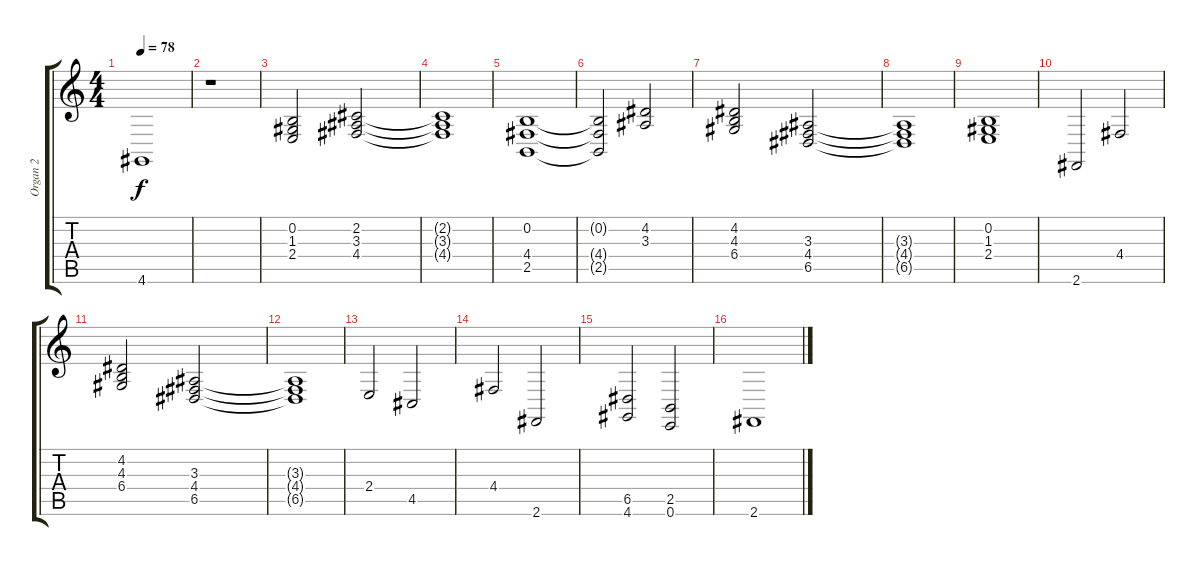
\track ("Organ 2" "Organ 2") {instrument reedorgan}
\staff {score tabs}
\tuning (E4 B3 G3 D3 A2 E2) {hide}
\ts (4 4)
\tempo 78
\clef g2
\ks c
4.6.1{dy f} |
r.1 |
(0.2 1.3 2.4).2 (2.2 3.3 4.4).2 |
(2.2{t} 3.3{t} 4.4{t}).1 |
(0.2 4.4 2.5).1 |
(0.2{t} 4.4{t} 2.5{t}).2 (4.2 3.3).2 |
(4.2 4.3 6.4).2 (3.3 4.4 6.5).2 |
(3.3{t} 4.4{t} 6.5{t}).1 |
(0.2 1.3 2.4).1 |
2.6.2 4.4.2 |
(4.2 4.3 6.4).2 (3.3 4.4 6.5).2 |
(3.3{t} 4.4{t} 6.5{t}).1 |
2.4.2 4.5.2 |
4.4.2 2.6.2 |
(6.5 4.6).2 (2.5 0.6).2 |
2.6.1
